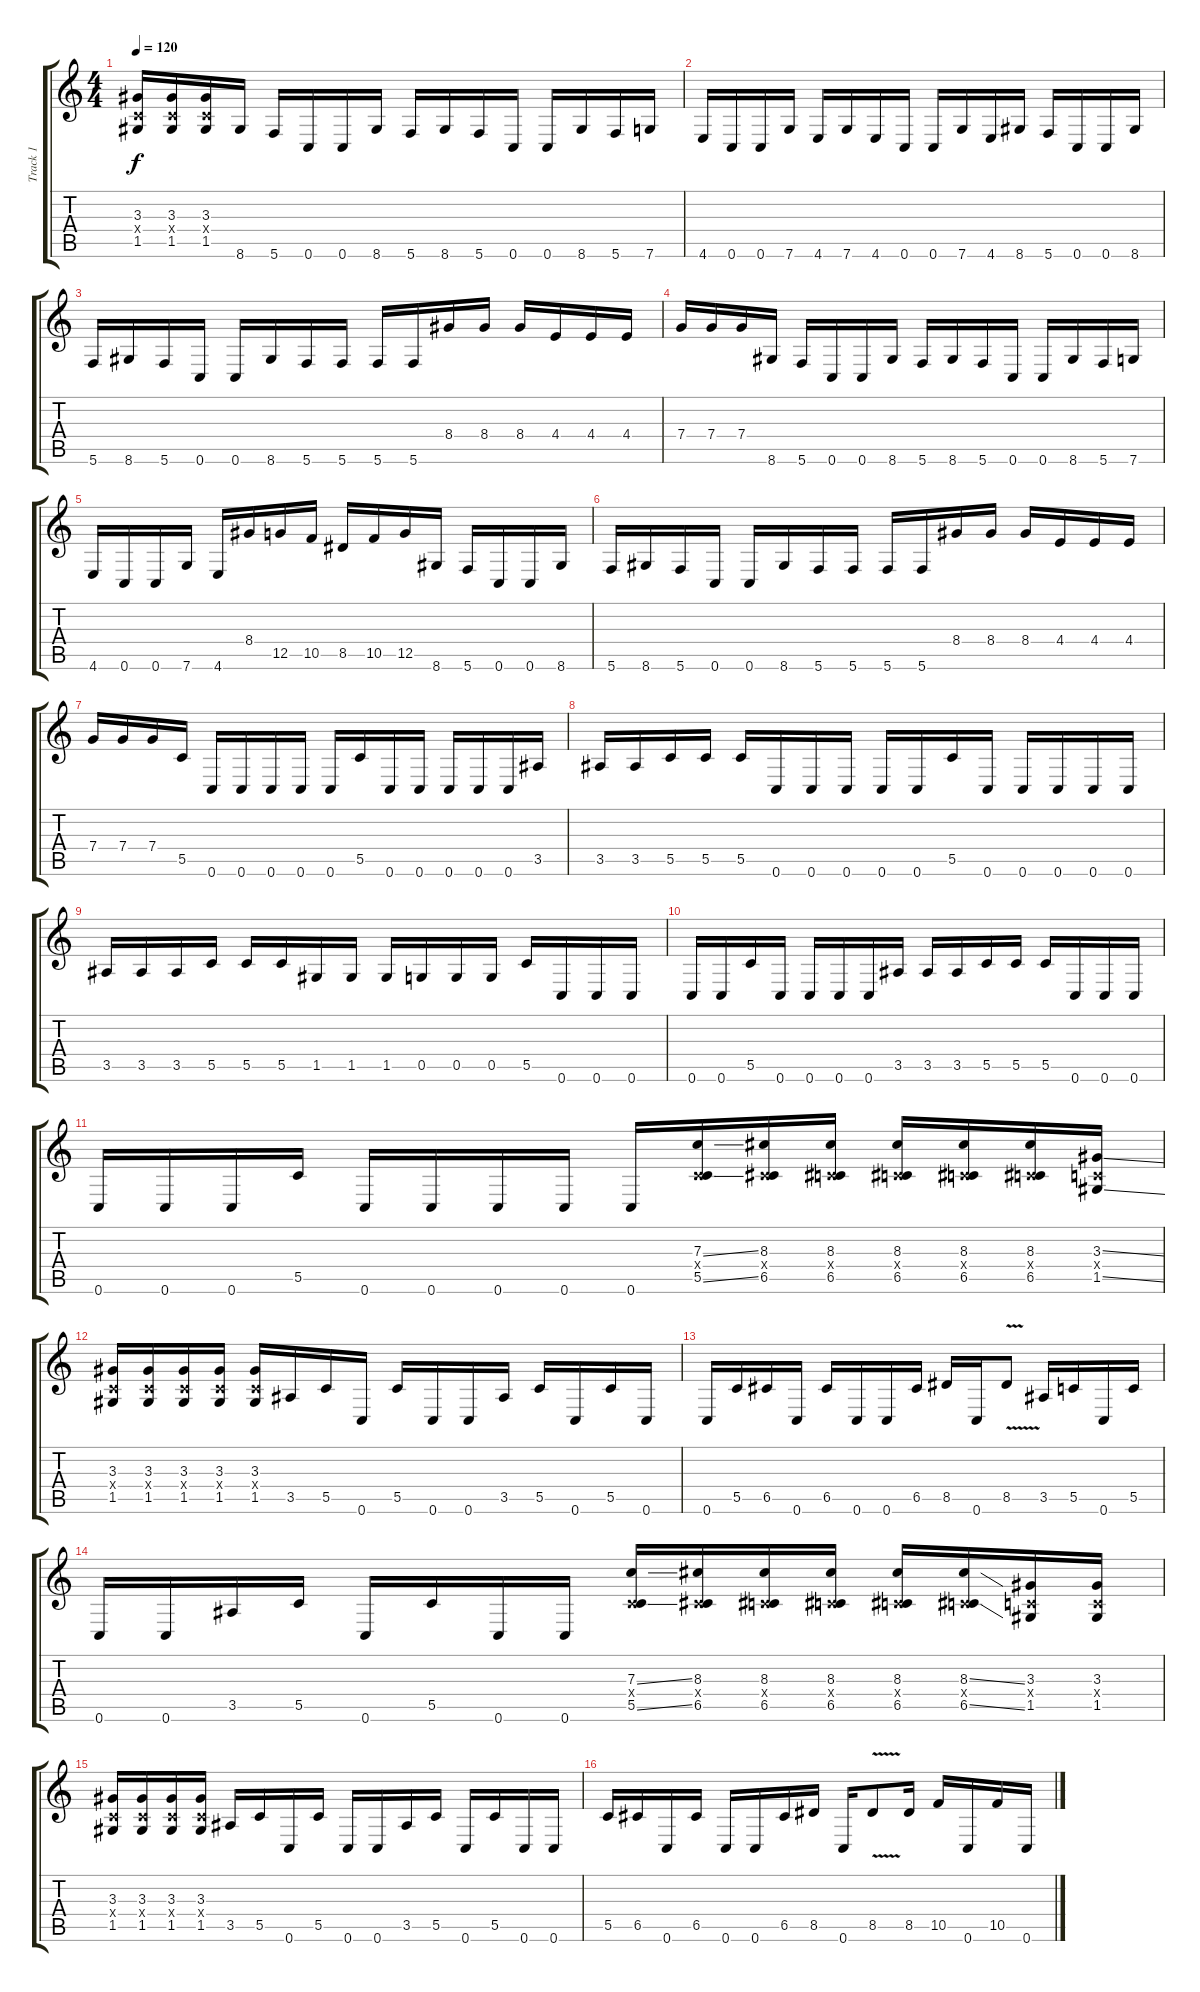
\track ("Track 1" "Track 1") {instrument overdrivenguitar}
\staff {score tabs}
\tuning (D4 A3 F3 C3 G2 C2) {hide}
\ts (4 4)
\tempo 120
\clef g2
\ks c
(3.3 0.4{x} 1.5).16{dy f} (3.3 0.4{x} 1.5).16 (3.3 0.4{x} 1.5).16 8.6.16 5.6.16 0.6.16 0.6.16 8.6.16 5.6.16 8.6.16 5.6.16 0.6.16 0.6.16 8.6.16 5.6.16 7.6.16 |
4.6.16 0.6.16 0.6.16 7.6.16 4.6.16 7.6.16 4.6.16 0.6.16 0.6.16 7.6.16 4.6.16 8.6.16 5.6.16 0.6.16 0.6.16 8.6.16 |
5.6.16 8.6.16 5.6.16 0.6.16 0.6.16 8.6.16 5.6.16 5.6.16 5.6.16 5.6.16 8.4.16 8.4.16 8.4.16 4.4.16 4.4.16 4.4.16 |
7.4.16 7.4.16 7.4.16 8.6.16 5.6.16 0.6.16 0.6.16 8.6.16 5.6.16 8.6.16 5.6.16 0.6.16 0.6.16 8.6.16 5.6.16 7.6.16 |
4.6.16 0.6.16 0.6.16 7.6.16 4.6.16 8.4.16 12.5.16 10.5.16 8.5.16 10.5.16 12.5.16 8.6.16 5.6.16 0.6.16 0.6.16 8.6.16 |
5.6.16 8.6.16 5.6.16 0.6.16 0.6.16 8.6.16 5.6.16 5.6.16 5.6.16 5.6.16 8.4.16 8.4.16 8.4.16 4.4.16 4.4.16 4.4.16 |
7.4.16 7.4.16 7.4.16 5.5.16 0.6.16 0.6.16 0.6.16 0.6.16 0.6.16 5.5.16 0.6.16 0.6.16 0.6.16 0.6.16 0.6.16 3.5.16 |
3.5.16 3.5.16 5.5.16 5.5.16 5.5.16 0.6.16 0.6.16 0.6.16 0.6.16 0.6.16 5.5.16 0.6.16 0.6.16 0.6.16 0.6.16 0.6.16 |
3.5.16 3.5.16 3.5.16 5.5.16 5.5.16 5.5.16 1.5.16 1.5.16 1.5.16 0.5.16 0.5.16 0.5.16 5.5.16 0.6.16 0.6.16 0.6.16 |
0.6.16 0.6.16 5.5.16 0.6.16 0.6.16 0.6.16 0.6.16 3.5.16 3.5.16 3.5.16 5.5.16 5.5.16 5.5.16 0.6.16 0.6.16 0.6.16 |
0.6.16 0.6.16 0.6.16 5.5.16 0.6.16 0.6.16 0.6.16 0.6.16 0.6.16 (7.3{ss} 0.4{x} 5.5{ss}).16 (8.3 0.4{x} 6.5).16 (8.3 0.4{x} 6.5).16 (8.3 0.4{x} 6.5).16 (8.3 0.4{x} 6.5).16 (8.3 0.4{x} 6.5).16 (3.3{ss} 0.4{x} 1.5{ss}).16 |
(3.3 0.4{x} 1.5).16 (3.3 0.4{x} 1.5).16 (3.3 0.4{x} 1.5).16 (3.3 0.4{x} 1.5).16 (3.3 0.4{x} 1.5).16 3.5.16 5.5.16 0.6.16 5.5.16 0.6.16 0.6.16 3.5.16 5.5.16 0.6.16 5.5.16 0.6.16 |
0.6.16 5.5.16 6.5.16 0.6.16 6.5.16 0.6.16 0.6.16 6.5.16 8.5.16 0.6.16 8.5{v}.8 3.5.16 5.5.16 0.6.16 5.5.16 |
0.6.16 0.6.16 3.5.16 5.5.16 0.6.16 5.5.16 0.6.16 0.6.16 (7.3{ss} 0.4{x} 5.5{ss}).16 (8.3 0.4{x} 6.5).16 (8.3 0.4{x} 6.5).16 (8.3 0.4{x} 6.5).16 (8.3 0.4{x} 6.5).16 (8.3{ss} 0.4{x} 6.5{ss}).16 (3.3 0.4{x} 1.5).16 (3.3 0.4{x} 1.5).16 |
(3.3 0.4{x} 1.5).16 (3.3 0.4{x} 1.5).16 (3.3 0.4{x} 1.5).16 (3.3 0.4{x} 1.5).16 3.5.16 5.5.16 0.6.16 5.5.16 0.6.16 0.6.16 3.5.16 5.5.16 0.6.16 5.5.16 0.6.16 0.6.16 |
5.5.16 6.5.16 0.6.16 6.5.16 0.6.16 0.6.16 6.5.16 8.5.16 0.6.16 8.5{v}.8 8.5.16 10.5.16 0.6.16 10.5.16 0.6.16
